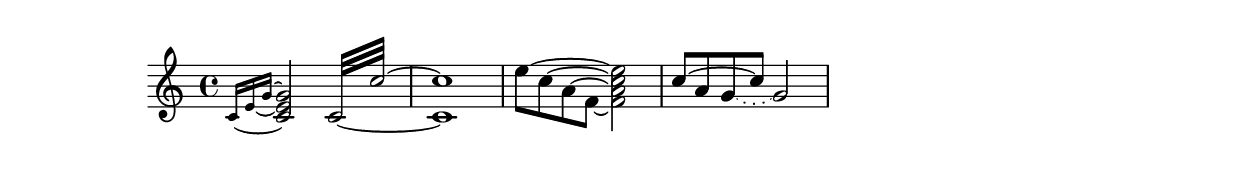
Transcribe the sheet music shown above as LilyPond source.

%% Do not edit this file; it is auto-generated from LSR http://lsr.dsi.unimi.it
%% This file is in the public domain.
\version "2.11.61"

\header {
  lsrtags = "rhythms"

 doctitlees = "Uso de ligaduras en los arpegios"
 texidoces = "
En ocasiones se usan ligaduras de unión para escribir los arpegios.
En este caso, las dos notas ligadas no tienen que ser consecutivas.
Esto se puede conseguir estableciendo la propiedad
@code{tieWaitForNote} al valor \"verdadero\".  La misma funcionalidad
es de utilidad, por ejemplo, para ligar un trémolo a un acorde, pero
en principio, también se puede usar para notas normales consecutivas,
como se muestra en este ejemplo.

"
  texidoc = "
Ties are sometimes used to write out arpeggios.  In this case, two tied
notes need not be consecutive.  This can be achieved by setting the
@code{tieWaitForNote} property to \"true\".  The same feature is also
useful, for example, to tie a tremolo to a chord, but in principle, it
can also be used for ordinary consecutive notes, as demonstrated in
this example. 

"
  doctitle = "Using ties with arpeggios"
} % begin verbatim
\relative c' {
  \set tieWaitForNote = ##t
  \grace { c16[~ e~ g]~ } <c, e g>2
  \repeat tremolo 8 { c32~ c'~ } <c c,>1
  e8~ c~ a~ f~ <e' c a f>2
  \tieUp c8~ a \tieDown \tieDotted g~ c g2
}
